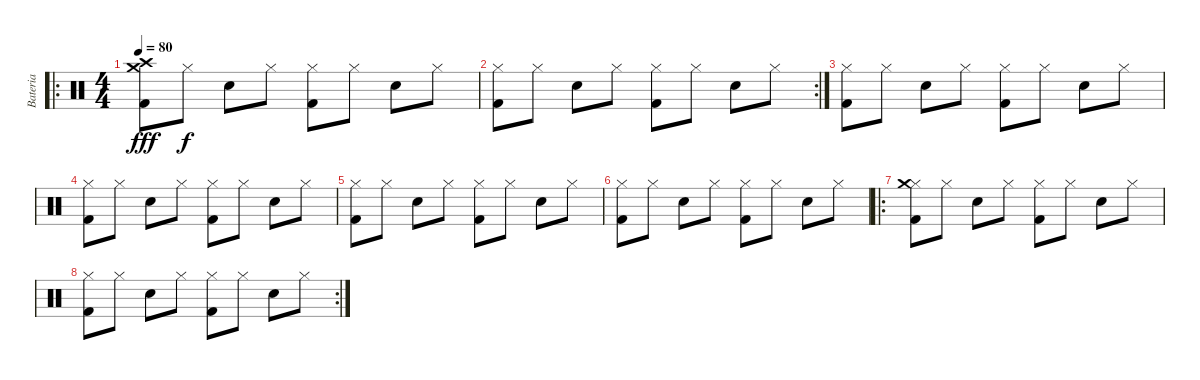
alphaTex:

\track ("Bateria" "Bateria") {instrument percussion}
\staff {score}
\articulation defaults
\ro
\ts (4 4)
\tempo 80
\clef neutral
\ks c
("Crash medium (hit)" "Crash high (hit)" "Kick (hit) 2").8{dy fff} "Hi-Hat (closed)".8{dy f} "Electric Snare (hit)".8 "Hi-Hat (closed)".8 ("Hi-Hat (closed)" "Kick (hit) 2").8 "Hi-Hat (closed)".8 "Electric Snare (hit)".8 "Hi-Hat (closed)".8 |
\rc 2
("Hi-Hat (closed)" "Kick (hit) 2").8 "Hi-Hat (closed)".8 "Electric Snare (hit)".8 "Hi-Hat (closed)".8 ("Hi-Hat (closed)" "Kick (hit) 2").8 "Hi-Hat (closed)".8 "Electric Snare (hit)".8 "Hi-Hat (closed)".8 |
("Hi-Hat (closed)" "Kick (hit) 2").8 "Hi-Hat (closed)".8 "Electric Snare (hit)".8 "Hi-Hat (closed)".8 ("Hi-Hat (closed)" "Kick (hit) 2").8 "Hi-Hat (closed)".8 "Electric Snare (hit)".8 "Hi-Hat (closed)".8 |
("Hi-Hat (closed)" "Kick (hit) 2").8 "Hi-Hat (closed)".8 "Electric Snare (hit)".8 "Hi-Hat (closed)".8 ("Hi-Hat (closed)" "Kick (hit) 2").8 "Hi-Hat (closed)".8 "Electric Snare (hit)".8 "Hi-Hat (closed)".8 |
("Hi-Hat (closed)" "Kick (hit) 2").8 "Hi-Hat (closed)".8 "Electric Snare (hit)".8 "Hi-Hat (closed)".8 ("Hi-Hat (closed)" "Kick (hit) 2").8 "Hi-Hat (closed)".8 "Electric Snare (hit)".8 "Hi-Hat (closed)".8 |
("Hi-Hat (closed)" "Kick (hit) 2").8 "Hi-Hat (closed)".8 "Electric Snare (hit)".8 "Hi-Hat (closed)".8 ("Hi-Hat (closed)" "Kick (hit) 2").8 "Hi-Hat (closed)".8 "Electric Snare (hit)".8 "Hi-Hat (closed)".8 |
\ro
("Hi-Hat (closed)" "Kick (hit) 2" "Crash medium (hit)").8 "Hi-Hat (closed)".8 "Electric Snare (hit)".8 "Hi-Hat (closed)".8 ("Hi-Hat (closed)" "Kick (hit) 2").8 "Hi-Hat (closed)".8 "Electric Snare (hit)".8 "Hi-Hat (closed)".8 |
\rc 2
("Hi-Hat (closed)" "Kick (hit) 2").8 "Hi-Hat (closed)".8 "Electric Snare (hit)".8 "Hi-Hat (closed)".8 ("Hi-Hat (closed)" "Kick (hit) 2").8 "Hi-Hat (closed)".8 "Electric Snare (hit)".8 "Hi-Hat (closed)".8
